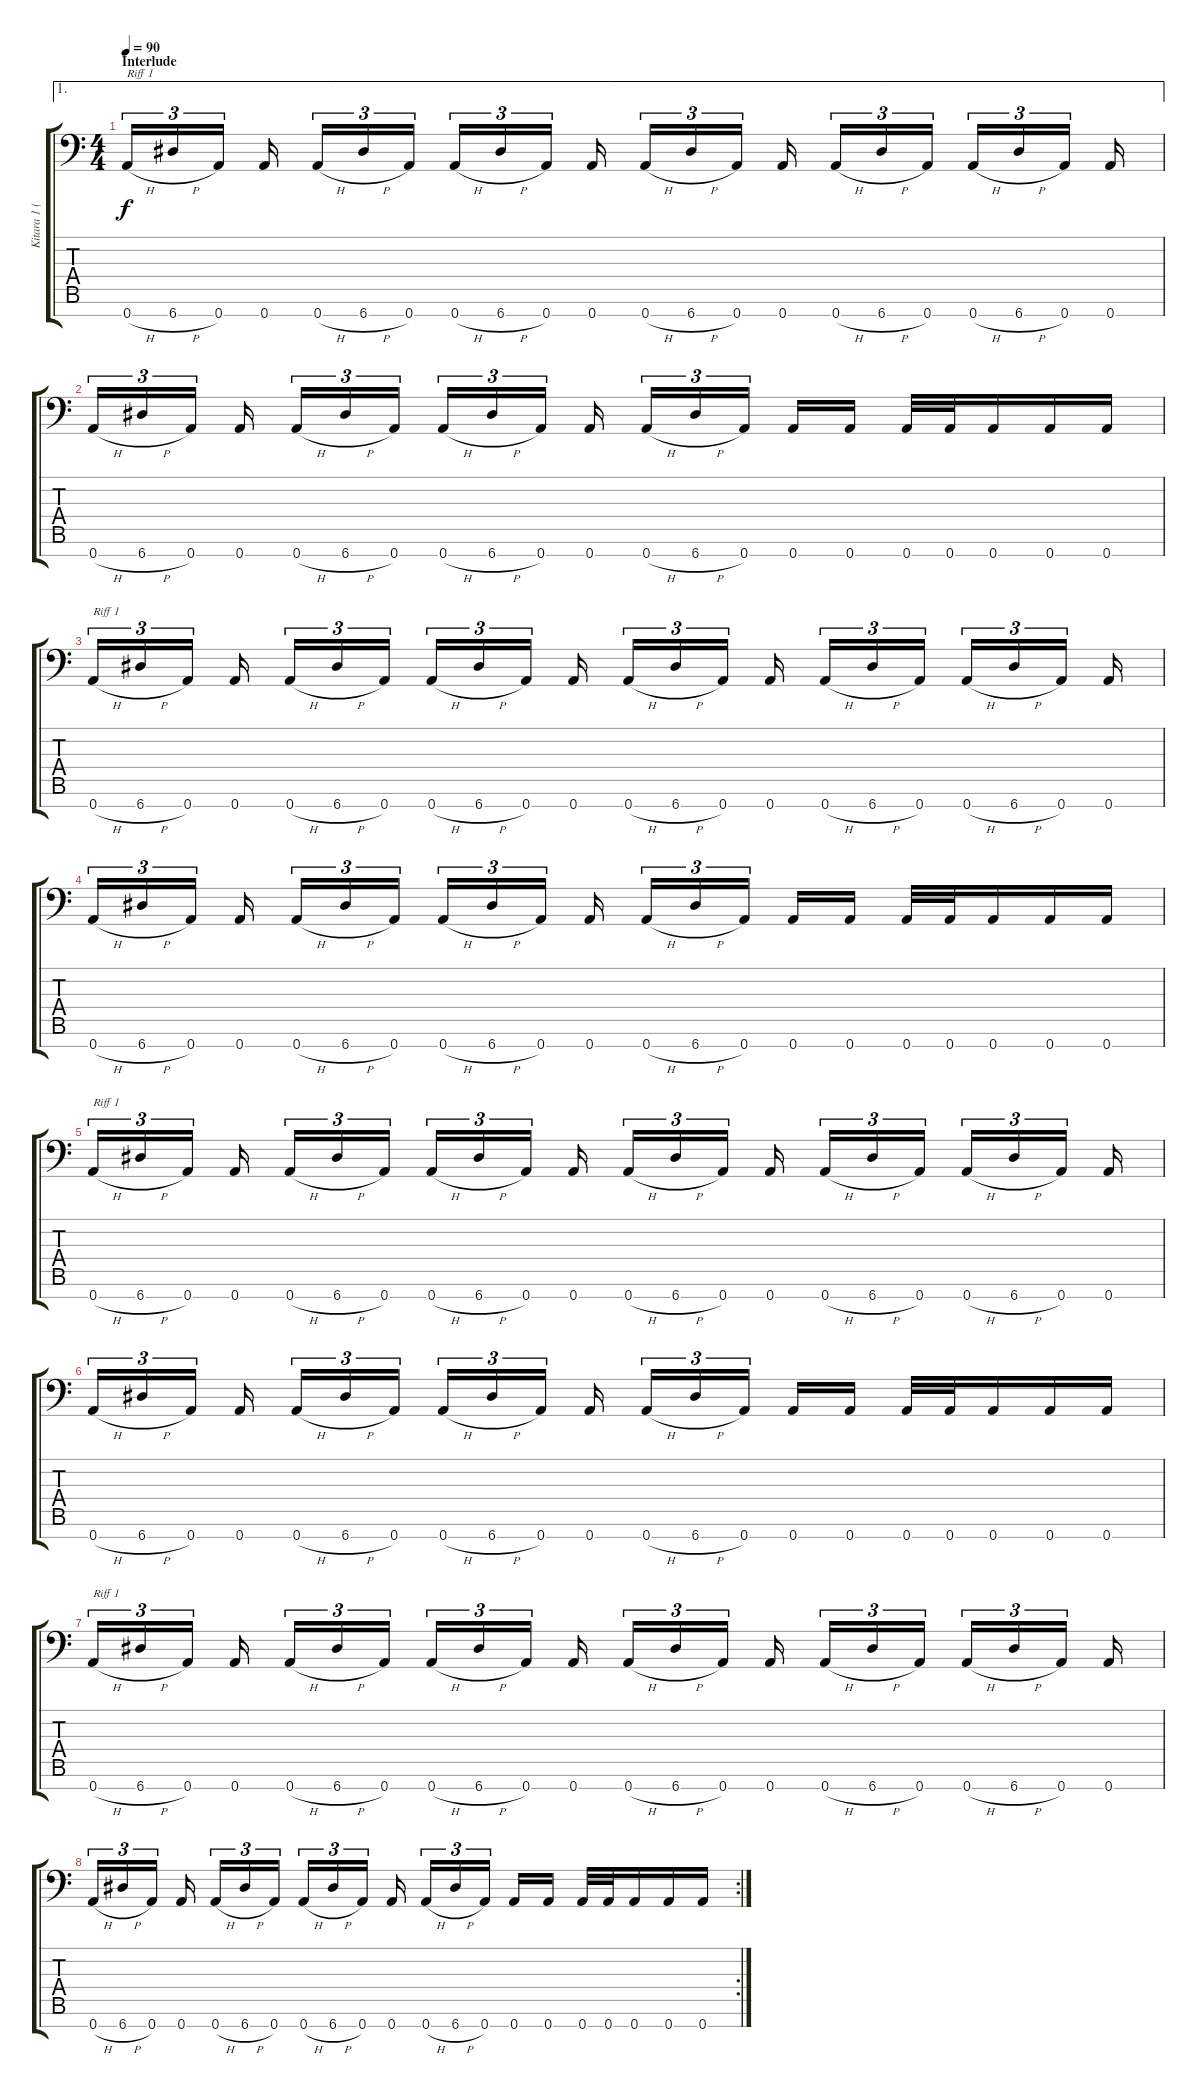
\track ("Kitara 1 (Kuisma)" "Kitara 1 (") {instrument distortionguitar}
\staff {score tabs}
\tuning (E4 B3 G3 D3 A2 D2 A1) {hide}
\ae 1
\ts (4 4)
\section ("" "Interlude")
\tempo 90
\clef f4
\ks c
0.7{h}.16{tu (3 2) txt "Riff 1" dy f} 6.7{h}.16{tu (3 2)} 0.7.16{tu (3 2)} 0.7.16 0.7{h}.16{tu (3 2)} 6.7{h}.16{tu (3 2)} 0.7.16{tu (3 2)} 0.7{h}.16{tu (3 2)} 6.7{h}.16{tu (3 2)} 0.7.16{tu (3 2)} 0.7.16 0.7{h}.16{tu (3 2)} 6.7{h}.16{tu (3 2)} 0.7.16{tu (3 2)} 0.7.16 0.7{h}.16{tu (3 2)} 6.7{h}.16{tu (3 2)} 0.7.16{tu (3 2)} 0.7{h}.16{tu (3 2)} 6.7{h}.16{tu (3 2)} 0.7.16{tu (3 2)} 0.7.16 |
0.7{h}.16{tu (3 2)} 6.7{h}.16{tu (3 2)} 0.7.16{tu (3 2)} 0.7.16 0.7{h}.16{tu (3 2)} 6.7{h}.16{tu (3 2)} 0.7.16{tu (3 2)} 0.7{h}.16{tu (3 2)} 6.7{h}.16{tu (3 2)} 0.7.16{tu (3 2)} 0.7.16 0.7{h}.16{tu (3 2)} 6.7{h}.16{tu (3 2)} 0.7.16{tu (3 2)} 0.7.16 0.7.16 0.7.32 0.7.32 0.7.16 0.7.16 0.7.16 |
0.7{h}.16{tu (3 2) txt "Riff 1"} 6.7{h}.16{tu (3 2)} 0.7.16{tu (3 2)} 0.7.16 0.7{h}.16{tu (3 2)} 6.7{h}.16{tu (3 2)} 0.7.16{tu (3 2)} 0.7{h}.16{tu (3 2)} 6.7{h}.16{tu (3 2)} 0.7.16{tu (3 2)} 0.7.16 0.7{h}.16{tu (3 2)} 6.7{h}.16{tu (3 2)} 0.7.16{tu (3 2)} 0.7.16 0.7{h}.16{tu (3 2)} 6.7{h}.16{tu (3 2)} 0.7.16{tu (3 2)} 0.7{h}.16{tu (3 2)} 6.7{h}.16{tu (3 2)} 0.7.16{tu (3 2)} 0.7.16 |
0.7{h}.16{tu (3 2)} 6.7{h}.16{tu (3 2)} 0.7.16{tu (3 2)} 0.7.16 0.7{h}.16{tu (3 2)} 6.7{h}.16{tu (3 2)} 0.7.16{tu (3 2)} 0.7{h}.16{tu (3 2)} 6.7{h}.16{tu (3 2)} 0.7.16{tu (3 2)} 0.7.16 0.7{h}.16{tu (3 2)} 6.7{h}.16{tu (3 2)} 0.7.16{tu (3 2)} 0.7.16 0.7.16 0.7.32 0.7.32 0.7.16 0.7.16 0.7.16 |
0.7{h}.16{tu (3 2) txt "Riff 1"} 6.7{h}.16{tu (3 2)} 0.7.16{tu (3 2)} 0.7.16 0.7{h}.16{tu (3 2)} 6.7{h}.16{tu (3 2)} 0.7.16{tu (3 2)} 0.7{h}.16{tu (3 2)} 6.7{h}.16{tu (3 2)} 0.7.16{tu (3 2)} 0.7.16 0.7{h}.16{tu (3 2)} 6.7{h}.16{tu (3 2)} 0.7.16{tu (3 2)} 0.7.16 0.7{h}.16{tu (3 2)} 6.7{h}.16{tu (3 2)} 0.7.16{tu (3 2)} 0.7{h}.16{tu (3 2)} 6.7{h}.16{tu (3 2)} 0.7.16{tu (3 2)} 0.7.16 |
0.7{h}.16{tu (3 2)} 6.7{h}.16{tu (3 2)} 0.7.16{tu (3 2)} 0.7.16 0.7{h}.16{tu (3 2)} 6.7{h}.16{tu (3 2)} 0.7.16{tu (3 2)} 0.7{h}.16{tu (3 2)} 6.7{h}.16{tu (3 2)} 0.7.16{tu (3 2)} 0.7.16 0.7{h}.16{tu (3 2)} 6.7{h}.16{tu (3 2)} 0.7.16{tu (3 2)} 0.7.16 0.7.16 0.7.32 0.7.32 0.7.16 0.7.16 0.7.16 |
0.7{h}.16{tu (3 2) txt "Riff 1"} 6.7{h}.16{tu (3 2)} 0.7.16{tu (3 2)} 0.7.16 0.7{h}.16{tu (3 2)} 6.7{h}.16{tu (3 2)} 0.7.16{tu (3 2)} 0.7{h}.16{tu (3 2)} 6.7{h}.16{tu (3 2)} 0.7.16{tu (3 2)} 0.7.16 0.7{h}.16{tu (3 2)} 6.7{h}.16{tu (3 2)} 0.7.16{tu (3 2)} 0.7.16 0.7{h}.16{tu (3 2)} 6.7{h}.16{tu (3 2)} 0.7.16{tu (3 2)} 0.7{h}.16{tu (3 2)} 6.7{h}.16{tu (3 2)} 0.7.16{tu (3 2)} 0.7.16 |
\rc 2
0.7{h}.16{tu (3 2)} 6.7{h}.16{tu (3 2)} 0.7.16{tu (3 2)} 0.7.16 0.7{h}.16{tu (3 2)} 6.7{h}.16{tu (3 2)} 0.7.16{tu (3 2)} 0.7{h}.16{tu (3 2)} 6.7{h}.16{tu (3 2)} 0.7.16{tu (3 2)} 0.7.16 0.7{h}.16{tu (3 2)} 6.7{h}.16{tu (3 2)} 0.7.16{tu (3 2)} 0.7.16 0.7.16 0.7.32 0.7.32 0.7.16 0.7.16 0.7.16
